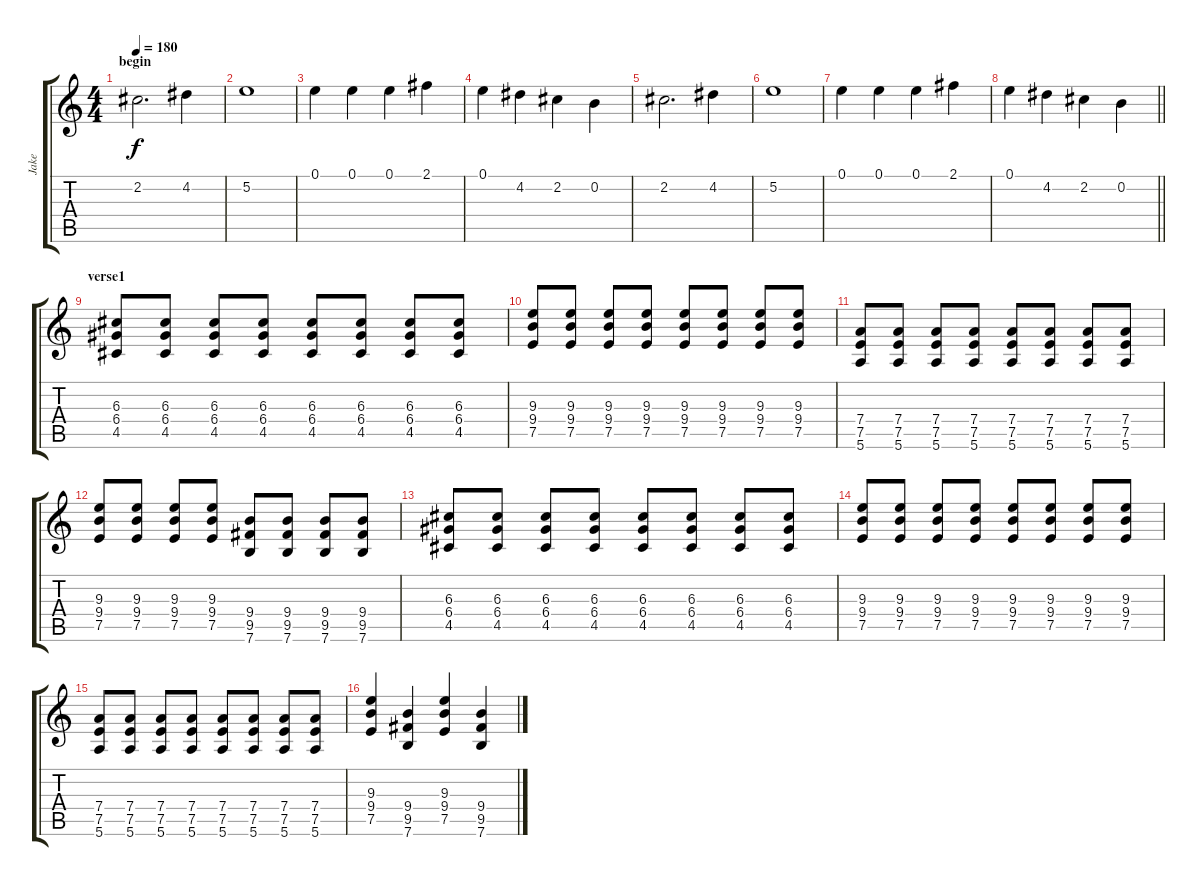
\track ("Jake" "Jake") {instrument overdrivenguitar}
\staff {score tabs}
\tuning (E4 B3 G3 D3 A2 E2) {hide}
\ts (4 4)
\section ("" "begin")
\tempo 180
\clef g2
\ks c
2.2.2{d dy f} 4.2.4 |
5.2.1 |
0.1.4 0.1.4 0.1.4 2.1.4 |
0.1.4 4.2.4 2.2.4 0.2.4 |
2.2.2{d} 4.2.4 |
5.2.1 |
0.1.4 0.1.4 0.1.4 2.1.4 |
\barLineRight lightlight
0.1.4 4.2.4 2.2.4 0.2.4 |
\section ("" "verse1")
(6.3 6.4 4.5).8 (6.3 6.4 4.5).8 (6.3 6.4 4.5).8 (6.3 6.4 4.5).8 (6.3 6.4 4.5).8 (6.3 6.4 4.5).8 (6.3 6.4 4.5).8 (6.3 6.4 4.5).8 |
(9.3 9.4 7.5).8 (9.3 9.4 7.5).8 (9.3 9.4 7.5).8 (9.3 9.4 7.5).8 (9.3 9.4 7.5).8 (9.3 9.4 7.5).8 (9.3 9.4 7.5).8 (9.3 9.4 7.5).8 |
(7.4 7.5 5.6).8 (7.4 7.5 5.6).8 (7.4 7.5 5.6).8 (7.4 7.5 5.6).8 (7.4 7.5 5.6).8 (7.4 7.5 5.6).8 (7.4 7.5 5.6).8 (7.4 7.5 5.6).8 |
(9.3 9.4 7.5).8 (9.3 9.4 7.5).8 (9.3 9.4 7.5).8 (9.3 9.4 7.5).8 (9.4 9.5 7.6).8 (9.4 9.5 7.6).8 (9.4 9.5 7.6).8 (9.4 9.5 7.6).8 |
(6.3 6.4 4.5).8 (6.3 6.4 4.5).8 (6.3 6.4 4.5).8 (6.3 6.4 4.5).8 (6.3 6.4 4.5).8 (6.3 6.4 4.5).8 (6.3 6.4 4.5).8 (6.3 6.4 4.5).8 |
(9.3 9.4 7.5).8 (9.3 9.4 7.5).8 (9.3 9.4 7.5).8 (9.3 9.4 7.5).8 (9.3 9.4 7.5).8 (9.3 9.4 7.5).8 (9.3 9.4 7.5).8 (9.3 9.4 7.5).8 |
(7.4 7.5 5.6).8 (7.4 7.5 5.6).8 (7.4 7.5 5.6).8 (7.4 7.5 5.6).8 (7.4 7.5 5.6).8 (7.4 7.5 5.6).8 (7.4 7.5 5.6).8 (7.4 7.5 5.6).8 |
(9.3 9.4 7.5).4 (9.4 9.5 7.6).4 (9.3 9.4 7.5).4 (9.4 9.5 7.6).4
